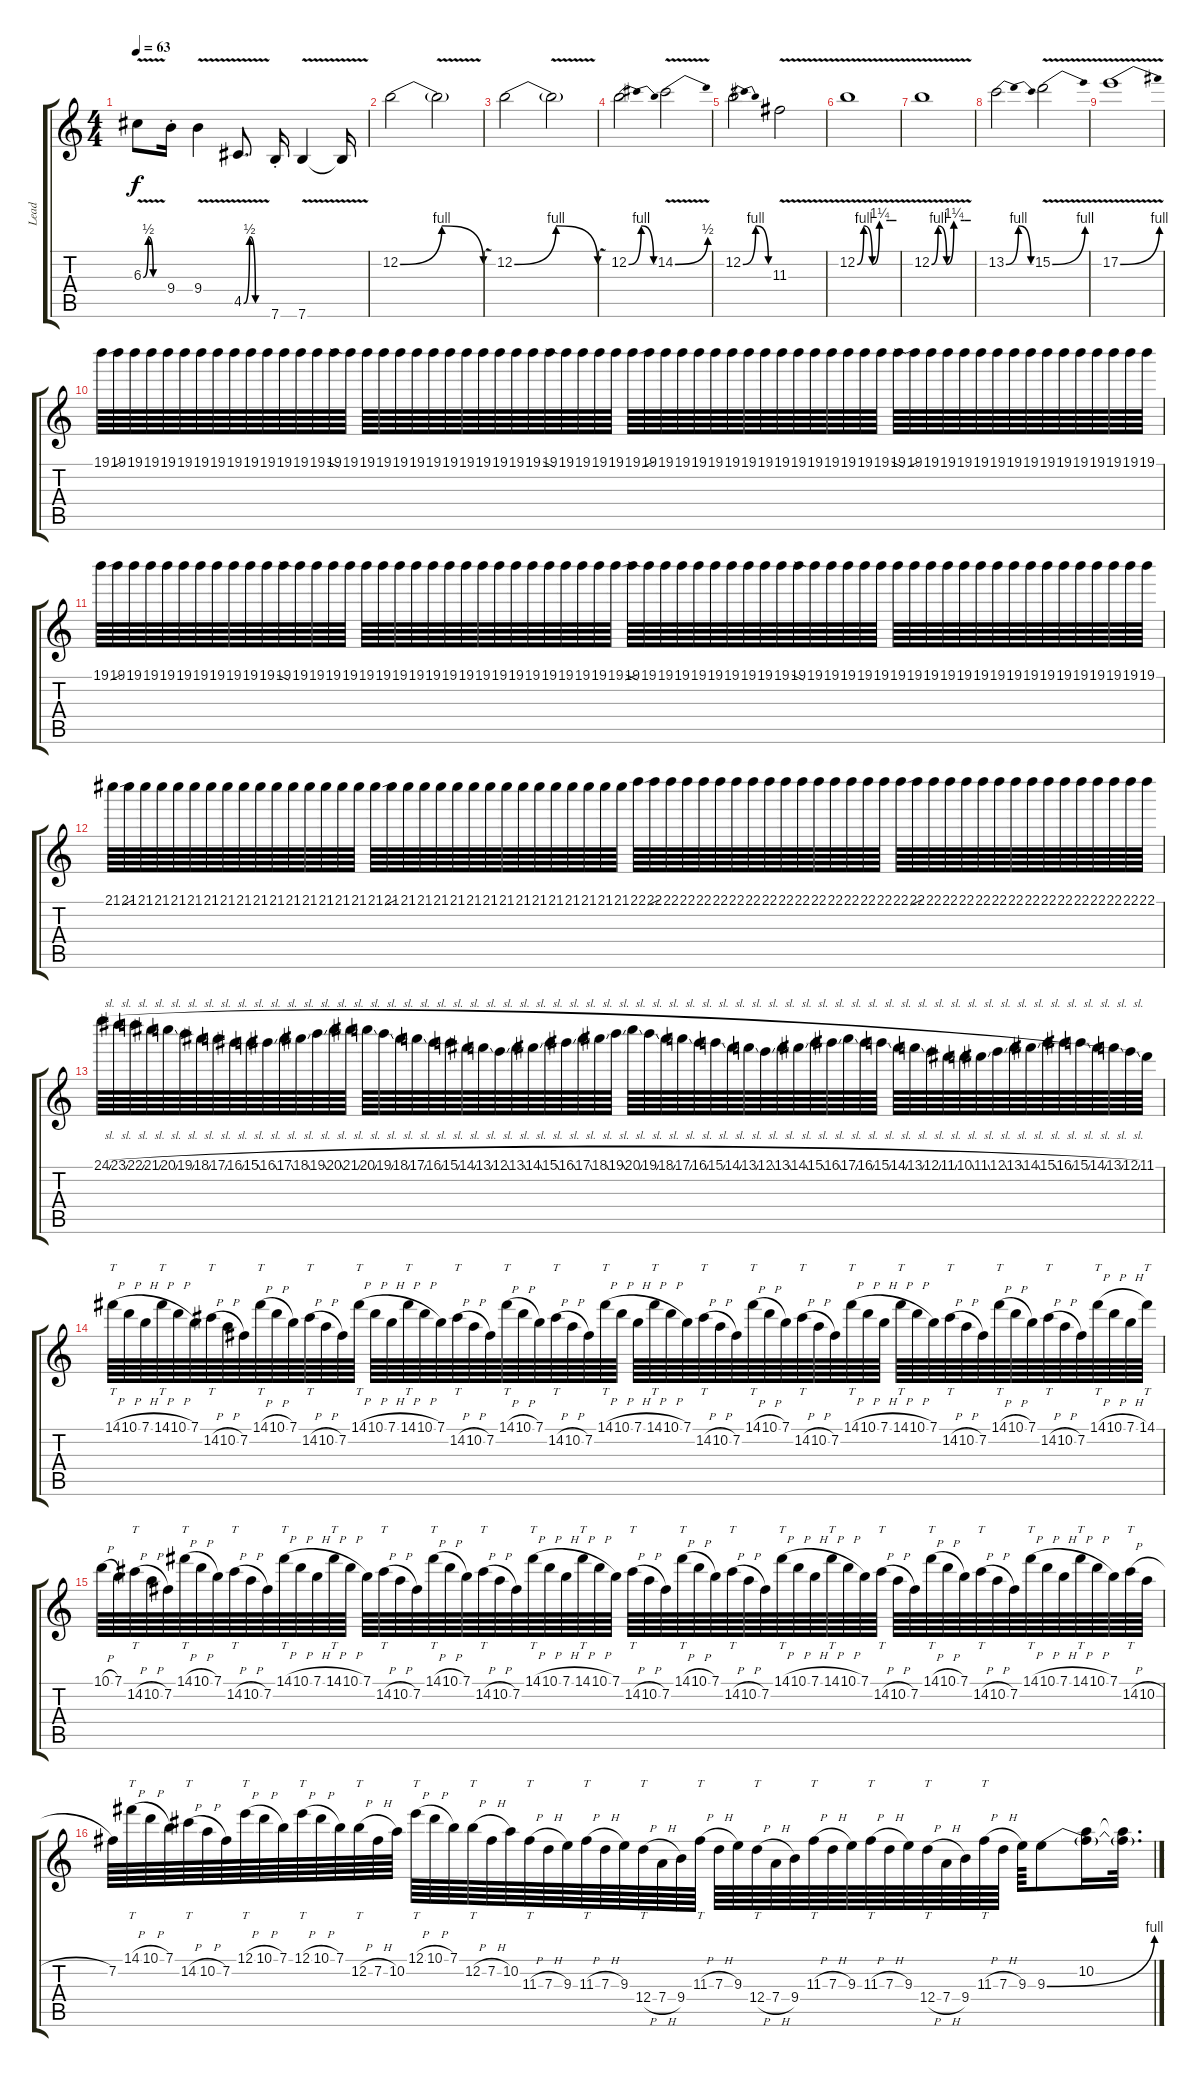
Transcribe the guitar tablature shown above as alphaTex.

\track ("Lead" "Lead") {instrument distortionguitar}
\staff {score tabs}
\tuning (E4 B3 G3 D3 A2 E2) {hide}
\ts (4 4)
\tempo 63
\clef g2
\ks c
6.3{be (custom 0 0 15 2 30 0 60 0) v}.8{dy f} 9.4{st}.16 9.4{v}.4 4.5{be (custom 0 0 15 2 30 0 60 0) v}.8{d} 7.6{st}.16 7.6{v}.4 7.6{t}.16 |
12.2{be (bendrelease 0 0 10 4 45 4 60 0)}.2 12.2{v t}.2 |
12.2{be (bendrelease 0 0 10 4 45 4 60 0)}.2 12.2{v t}.2 |
12.2{be (bendrelease 0 0 10 4 45 4 60 0)}.2 14.2{be (bend 0 0 60 2) v}.2 |
12.2{be (bendrelease 0 0 10 4 45 4 60 0)}.2 11.3{v}.2 |
12.2{be (custom 0 0 10 4 23 0 34 5 50 5 60 5) v}.1 |
12.2{be (custom 0 0 10 4 23 0 34 5 50 5 60 5) v}.1 |
13.2{be (bendrelease 0 0 10 4 45 4 60 0)}.2 15.2{be (bend 0 0 60 4) v}.2 |
17.2{be (bend 0 0 60 4) v}.1 |
19.1{sou}.64 19.1.64 19.1.64 19.1.64 19.1.64 19.1.64 19.1.64 19.1.64 19.1.64 19.1.64 19.1.64 19.1.64 19.1.64 19.1.64 19.1.64 19.1{sia}.64 19.1.64 19.1.64 19.1.64 19.1.64 19.1.64 19.1.64 19.1.64 19.1.64 19.1.64 19.1.64 19.1.64 19.1.64 19.1{sia}.64 19.1.64 19.1.64 19.1.64 19.1{sou}.64 19.1.64 19.1.64 19.1.64 19.1.64 19.1.64 19.1.64 19.1.64 19.1.64 19.1.64 19.1.64 19.1.64 19.1.64 19.1.64 19.1.64 19.1.64 19.1{sou}.64 19.1{sia}.64 19.1.64 19.1.64 19.1.64 19.1.64 19.1.64 19.1.64 19.1.64 19.1.64 19.1.64 19.1.64 19.1.64 19.1.64 19.1.64 19.1.64 |
19.1{sou}.64 19.1.64 19.1.64 19.1.64 19.1.64 19.1.64 19.1.64 19.1.64 19.1.64 19.1.64 19.1.64 19.1.64 19.1{sia}.64 19.1.64 19.1.64 19.1.64 19.1.64 19.1.64 19.1.64 19.1.64 19.1.64 19.1.64 19.1.64 19.1.64 19.1.64 19.1.64 19.1.64 19.1.64 19.1.64 19.1.64 19.1.64 19.1{sou}.64 19.1.64 19.1{sia}.64 19.1.64 19.1.64 19.1.64 19.1.64 19.1.64 19.1.64 19.1.64 19.1.64 19.1.64 19.1{sia}.64 19.1.64 19.1.64 19.1.64 19.1.64 19.1.64 19.1.64 19.1.64 19.1.64 19.1.64 19.1.64 19.1.64 19.1.64 19.1.64 19.1.64 19.1.64 19.1.64 19.1.64 19.1.64 19.1.64 19.1.64 |
21.1{sou}.64 21.1.64 21.1.64 21.1.64 21.1.64 21.1.64 21.1.64 21.1.64 21.1.64 21.1.64 21.1.64 21.1.64 21.1.64 21.1.64 21.1.64 21.1.64 21.1{sou}.64 21.1.64 21.1.64 21.1.64 21.1.64 21.1.64 21.1.64 21.1.64 21.1.64 21.1.64 21.1.64 21.1.64 21.1.64 21.1.64 21.1.64 21.1.64 22.1{sou}.64 22.1.64 22.1.64 22.1.64 22.1.64 22.1.64 22.1.64 22.1.64 22.1.64 22.1.64 22.1.64 22.1.64 22.1.64 22.1.64 22.1.64 22.1.64 22.1{sou}.64 22.1.64 22.1.64 22.1.64 22.1.64 22.1.64 22.1.64 22.1.64 22.1.64 22.1.64 22.1.64 22.1.64 22.1.64 22.1.64 22.1.64 22.1.64 |
24.1{sl}.64 23.1{sl}.64 22.1{sl}.64 21.1{sl}.64 20.1{sl}.64 19.1{sl}.64 18.1{sl}.64 17.1{sl}.64 16.1{sl}.64 15.1{sl}.64 16.1{sl}.64 17.1{sl}.64 18.1{sl}.64 19.1{sl}.64 20.1{sl}.64 21.1{sl}.64 20.1{sl}.64 19.1{sl}.64 18.1{sl}.64 17.1{sl}.64 16.1{sl}.64 15.1{sl}.64 14.1{sl}.64 13.1{sl}.64 12.1{sl}.64 13.1{sl}.64 14.1{sl}.64 15.1{sl}.64 16.1{sl}.64 17.1{sl}.64 18.1{sl}.64 19.1{sl}.64 20.1{sl}.64 19.1{sl}.64 18.1{sl}.64 17.1{sl}.64 16.1{sl}.64 15.1{sl}.64 14.1{sl}.64 13.1{sl}.64 12.1{sl}.64 13.1{sl}.64 14.1{sl}.64 15.1{sl}.64 16.1{sl}.64 17.1{sl}.64 16.1{sl}.64 15.1{sl}.64 14.1{sl}.64 13.1{sl}.64 12.1{sl}.64 11.1{sl}.64 10.1{sl}.64 11.1{sl}.64 12.1{sl}.64 13.1{sl}.64 14.1{sl}.64 15.1{sl}.64 16.1{sl}.64 15.1{sl}.64 14.1{sl}.64 13.1{sl}.64 12.1{sl}.64 11.1.64 |
14.1{h}.64{tt} 10.1{h}.64 7.1{h}.64 14.1{h}.64{tt} 10.1{h}.64 7.1.64 14.2{h}.64{tt} 10.2{h}.64 7.2.64 14.1{h}.64{tt} 10.1{h}.64 7.1.64 14.2{h}.64{tt} 10.2{h}.64 7.2.64 14.1{h}.64{tt} 10.1{h}.64 7.1{h}.64 14.1{h}.64{tt} 10.1{h}.64 7.1.64 14.2{h}.64{tt} 10.2{h}.64 7.2.64 14.1{h}.64{tt} 10.1{h}.64 7.1.64 14.2{h}.64{tt} 10.2{h}.64 7.2.64 14.1{h}.64{tt} 10.1{h}.64 7.1{h}.64 14.1{h}.64{tt} 10.1{h}.64 7.1.64 14.2{h}.64{tt} 10.2{h}.64 7.2.64 14.1{h}.64{tt} 10.1{h}.64 7.1.64 14.2{h}.64{tt} 10.2{h}.64 7.2.64 14.1{h}.64{tt} 10.1{h}.64 7.1{h}.64 14.1{h}.64{tt} 10.1{h}.64 7.1.64 14.2{h}.64{tt} 10.2{h}.64 7.2.64 14.1{h}.64{tt} 10.1{h}.64 7.1.64 14.2{h}.64{tt} 10.2{h}.64 7.2.64 14.1{h}.64{tt} 10.1{h}.64 7.1{h}.64 14.1.64{tt} |
10.1{h}.64 7.1.64 14.2{h}.64{tt} 10.2{h}.64 7.2.64 14.1{h}.64{tt} 10.1{h}.64 7.1.64 14.2{h}.64{tt} 10.2{h}.64 7.2.64 14.1{h}.64{tt} 10.1{h}.64 7.1{h}.64 14.1{h}.64{tt} 10.1{h}.64 7.1.64 14.2{h}.64{tt} 10.2{h}.64 7.2.64 14.1{h}.64{tt} 10.1{h}.64 7.1.64 14.2{h}.64{tt} 10.2{h}.64 7.2.64 14.1{h}.64{tt} 10.1{h}.64 7.1{h}.64 14.1{h}.64{tt} 10.1{h}.64 7.1.64 14.2{h}.64{tt} 10.2{h}.64 7.2.64 14.1{h}.64{tt} 10.1{h}.64 7.1.64 14.2{h}.64{tt} 10.2{h}.64 7.2.64 14.1{h}.64{tt} 10.1{h}.64 7.1{h}.64 14.1{h}.64{tt} 10.1{h}.64 7.1.64 14.2{h}.64{tt} 10.2{h}.64 7.2.64 14.1{h}.64{tt} 10.1{h}.64 7.1.64 14.2{h}.64{tt} 10.2{h}.64 7.2.64 14.1{h}.64{tt} 10.1{h}.64 7.1{h}.64 14.1{h}.64{tt} 10.1{h}.64 7.1.64 14.2{h}.64{tt} 10.2{h}.64 |
7.2.64 14.1{h}.64{tt} 10.1{h}.64 7.1.64 14.2{h}.64{tt} 10.2{h}.64 7.2.64 12.1{h}.64{tt} 10.1{h}.64 7.1.64 12.1{h}.64{tt} 10.1{h}.64 7.1.64 12.2{h}.64{tt} 7.2{h}.64 10.2.64 12.1{h}.64{tt} 10.1{h}.64 7.1.64 12.2{h}.64{tt} 7.2{h}.64 10.2.64 11.3{h}.64{tt} 7.3{h}.64 9.3.64 11.3{h}.64{tt} 7.3{h}.64 9.3.64 12.4{h}.64{tt} 7.4{h}.64 9.4.64 11.3{h}.64{tt} 7.3{h}.64 9.3.64 12.4{h}.64{tt} 7.4{h}.64 9.4.64 11.3{h}.64{tt} 7.3{h}.64 9.3.64 11.3{h}.64{tt} 7.3{h}.64 9.3.64 12.4{h}.64{tt} 7.4{h}.64 9.4.64 11.3{h}.64{tt} 7.3{h}.64 9.3.64 9.3{be (bend 0 0 60 4)}.8 (10.2 9.3{t}).16 (10.2{t} 9.3{t}).32{d}
